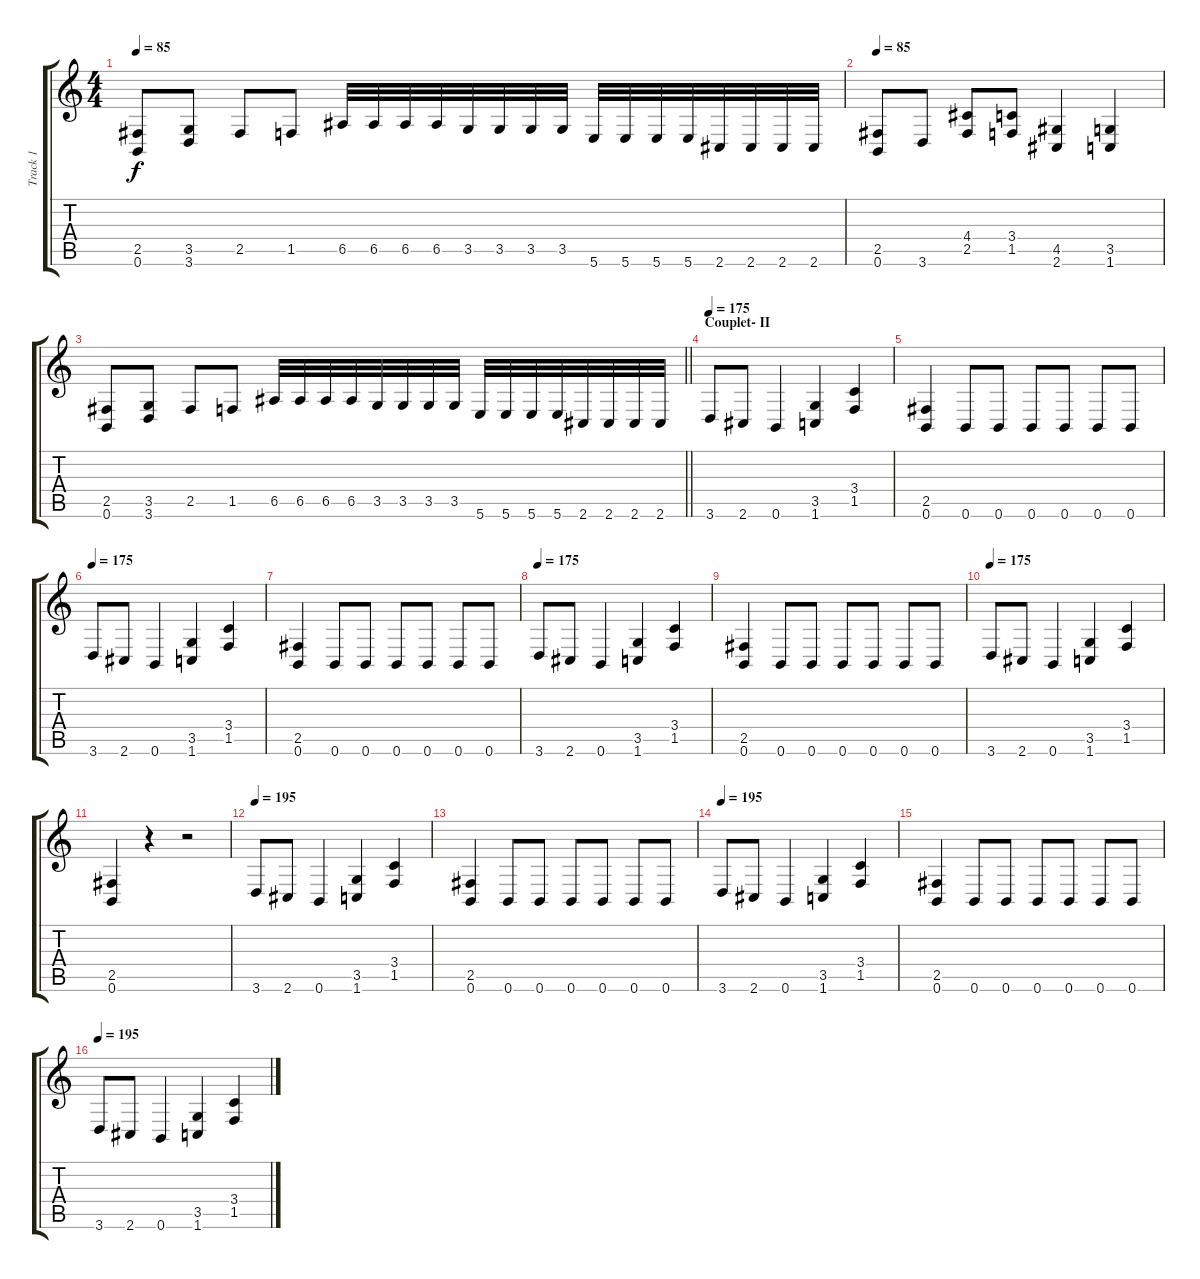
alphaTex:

\track ("Track 1" "Track 1") {instrument distortionguitar}
\staff {score tabs}
\tuning (B3 Gb3 D3 A2 E2 B1) {hide}
\ts (4 4)
\tempo 85
\clef g2
\ks c
(2.5 0.6).8{dy f} (3.5 3.6).8 2.5.8 1.5.8 6.5.32 6.5.32 6.5.32 6.5.32 3.5.32 3.5.32 3.5.32 3.5.32 5.6.32 5.6.32 5.6.32 5.6.32 2.6.32 2.6.32 2.6.32 2.6.32 |
\tempo 85
(2.5 0.6).8 3.6.8 (4.4 2.5).8 (3.4 1.5).8 (4.5 2.6).4 (3.5 1.6).4 |
\barLineRight lightlight
(2.5 0.6).8 (3.5 3.6).8 2.5.8 1.5.8 6.5.32 6.5.32 6.5.32 6.5.32 3.5.32 3.5.32 3.5.32 3.5.32 5.6.32 5.6.32 5.6.32 5.6.32 2.6.32 2.6.32 2.6.32 2.6.32 |
\section ("" "Couplet- II")
\tempo 175
3.6.8 2.6.8 0.6.4 (3.5 1.6).4 (3.4 1.5).4 |
(2.5 0.6).4 0.6.8 0.6.8 0.6.8 0.6.8 0.6.8 0.6.8 |
\tempo 175
3.6.8 2.6.8 0.6.4 (3.5 1.6).4 (3.4 1.5).4 |
(2.5 0.6).4 0.6.8 0.6.8 0.6.8 0.6.8 0.6.8 0.6.8 |
\tempo 175
3.6.8 2.6.8 0.6.4 (3.5 1.6).4 (3.4 1.5).4 |
(2.5 0.6).4 0.6.8 0.6.8 0.6.8 0.6.8 0.6.8 0.6.8 |
\tempo 175
3.6.8 2.6.8 0.6.4 (3.5 1.6).4 (3.4 1.5).4 |
(2.5 0.6).4 r.4 r.2 |
\tempo 195
3.6.8 2.6.8 0.6.4 (3.5 1.6).4 (3.4 1.5).4 |
(2.5 0.6).4 0.6.8 0.6.8 0.6.8 0.6.8 0.6.8 0.6.8 |
\tempo 195
3.6.8 2.6.8 0.6.4 (3.5 1.6).4 (3.4 1.5).4 |
(2.5 0.6).4 0.6.8 0.6.8 0.6.8 0.6.8 0.6.8 0.6.8 |
\tempo 195
3.6.8 2.6.8 0.6.4 (3.5 1.6).4 (3.4 1.5).4
